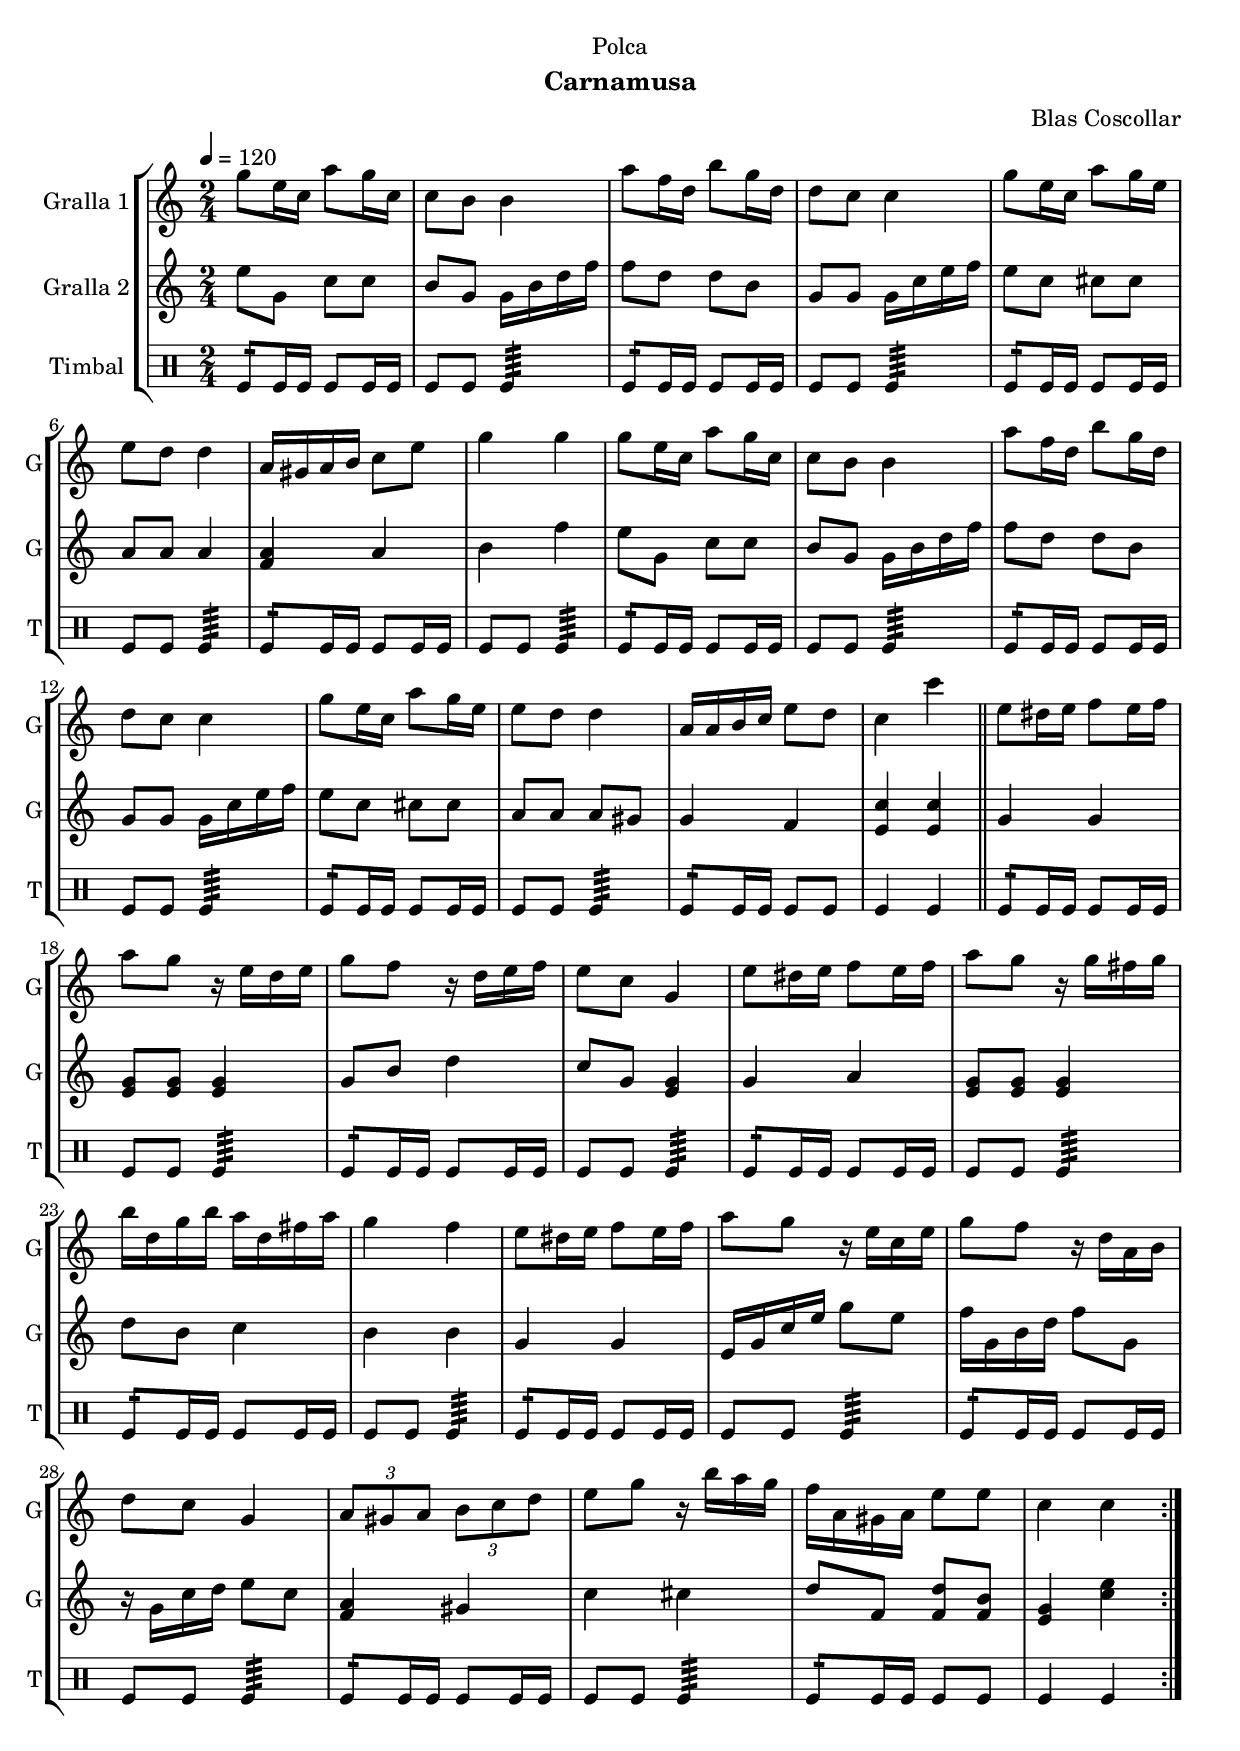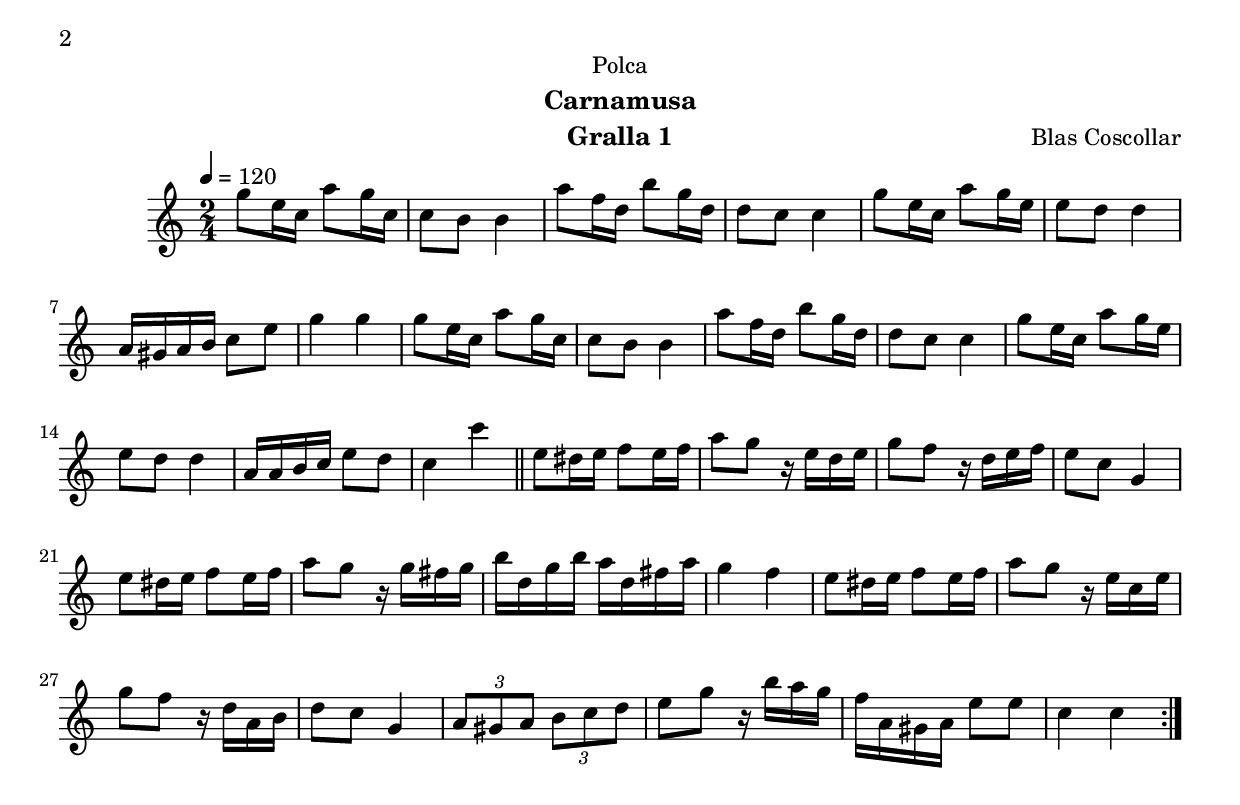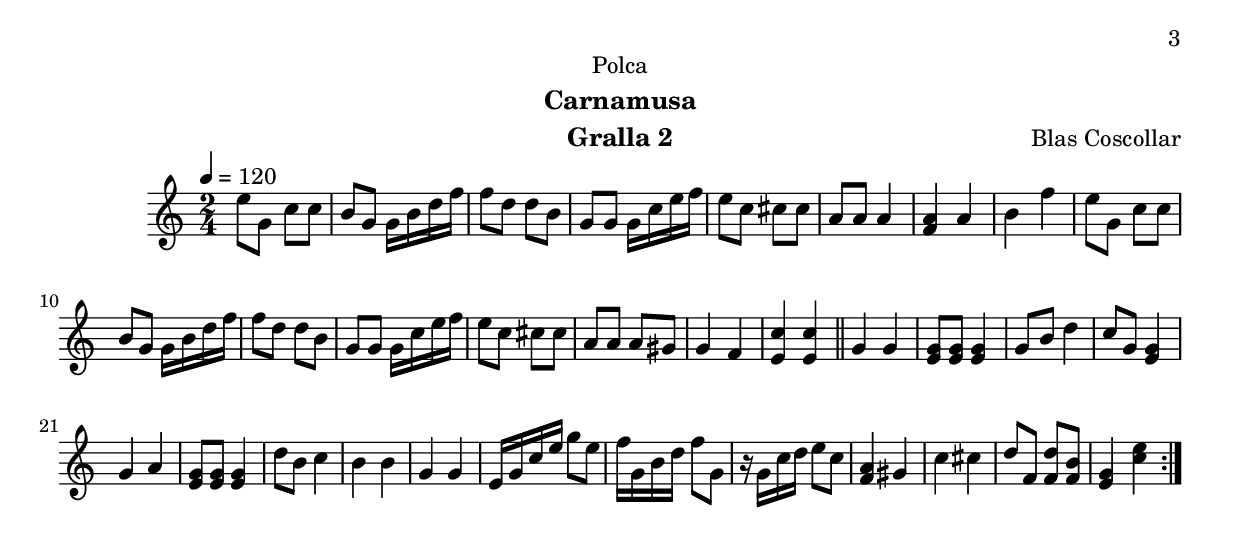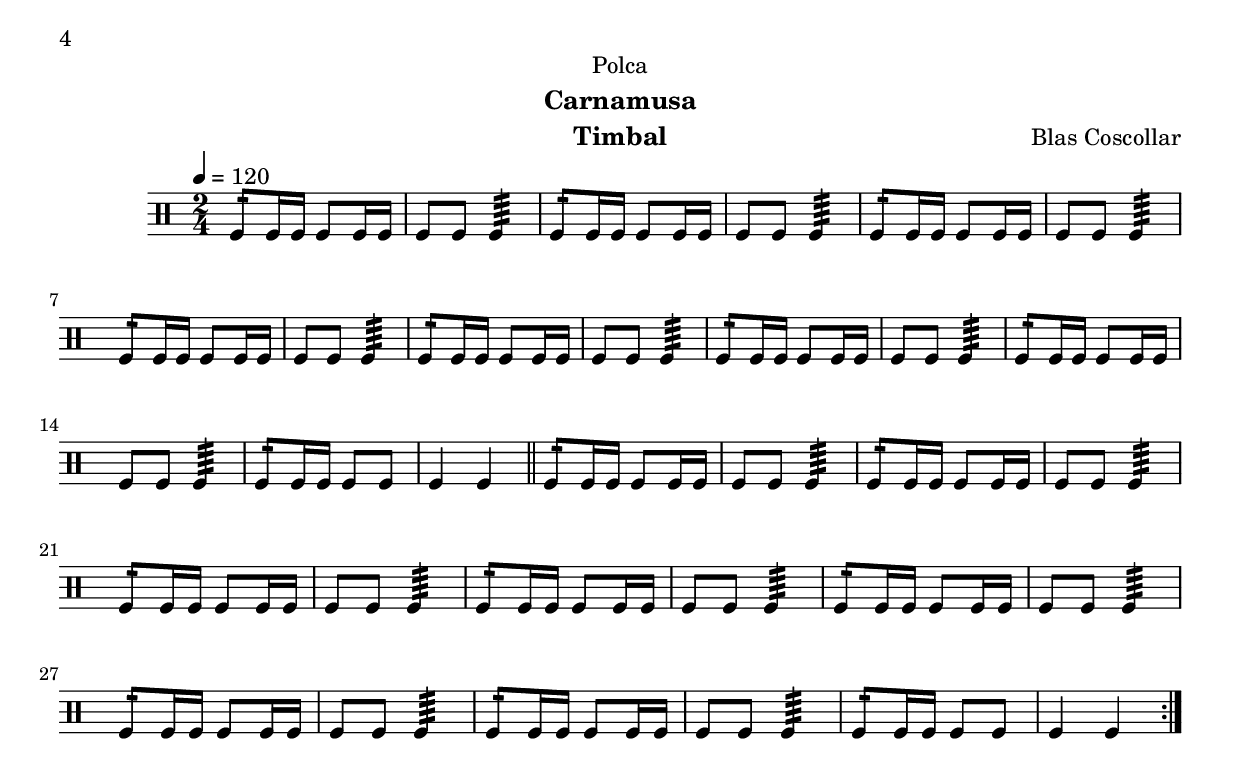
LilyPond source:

\version "2.16.2"

\header {
  dedication="Polca"
  title=""
  subtitle="Carnamusa"
  subsubtitle=""
  poet=""
  meter=""
  piece=""
  composer="Blas Coscollar"
  arranger=""
  opus=""
  instrument=""
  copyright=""
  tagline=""
}

liniaroAa =
\relative g''
{
  \tempo 4=120
  \clef treble
  \key c \major
  \time 2/4
  \repeat volta 2 { g8 e16 c a'8 g16 c,  |
  c8 b b4  |
  a'8 f16 d b'8 g16 d  |
  d8 c c4  |
  %05
  g'8 e16 c a'8 g16 e  |
  e8 d d4  |
  a16 gis a b c8 e  |
  g4 g  |
  g8 e16 c a'8 g16 c,  |
  %10
  c8 b b4  |
  a'8 f16 d b'8 g16 d  |
  d8 c c4  |
  g'8 e16 c a'8 g16 e  |
  e8 d d4  |
  %15
  a16 a b c e8 d  |
  c4 c'  \bar "||"
  e,8 dis16 e f8 e16 f  |
  a8 g r16 e d e  |
  g8 f r16 d e f  |
  %20
  e8 c g4  |
  e'8 dis16 e f8 e16 f  |
  a8 g r16 g fis g  |
  b16 d, g b a d, fis a  |
  g4 f  |
  %25
  e8 dis16 e f8 e16 f  |
  a8 g r16 e c e  |
  g8 f r16 d a b  |
  d8 c g4  |
  \times 2/3 { a8 gis a } \times 2/3 { b c d }  |
  %30
  e8 g r16 b a g  |
  f16 a, gis a e'8 e  |
  c4 c  | }
}

liniaroAb =
\relative e''
{
  \tempo 4=120
  \clef treble
  \key c \major
  \time 2/4
  \repeat volta 2 { e8 g, c c  |
  b8 g g16 b d f  |
  f8 d d b  |
  g8 g g16 c e f  |
  %05
  e8 c cis cis  |
  a8 a a4  |
  <f a>4 a  |
  b4 f'  |
  e8 g, c c  |
  %10
  b8 g g16 b d f  |
  f8 d d b  |
  g8 g g16 c e f  |
  e8 c cis cis  |
  a8 a a gis  |
  %15
  g4 f  |
  <e c'>4 <e c'>  \bar "||"
  g4 g  |
  <e g>8 <e g> <e g>4  |
  g8 b d4  |
  %20
  c8 g <e g>4  |
  g4 a  |
  <e g>8 <e g> <e g>4  |
  d'8 b c4  |
  b4 b  |
  %25
  g4 g  |
  e16 g c e g8 e  |
  f16 g, b d f8 g,  |
  r16 g c d e8 c  |
  <f, a>4 gis  |
  %30
  c4 cis  |
  d8 f, <f d'> <f b>  |
  <e g>4 <c' e>  | }
}

liniaroAc =
\drummode
{
  \tempo 4=120
  \time 2/4
  \repeat volta 2 { tomfl8:16 tomfl16 tomfl tomfl8 tomfl16 tomfl  |
  tomfl8 tomfl tomfl4:64  |
  tomfl8:16 tomfl16 tomfl tomfl8 tomfl16 tomfl  |
  tomfl8 tomfl tomfl4:64  |
  %05
  tomfl8:16 tomfl16 tomfl tomfl8 tomfl16 tomfl  |
  tomfl8 tomfl tomfl4:64  |
  tomfl8:16 tomfl16 tomfl tomfl8 tomfl16 tomfl  |
  tomfl8 tomfl tomfl4:64  |
  tomfl8:16 tomfl16 tomfl tomfl8 tomfl16 tomfl  |
  %10
  tomfl8 tomfl tomfl4:64  |
  tomfl8:16 tomfl16 tomfl tomfl8 tomfl16 tomfl  |
  tomfl8 tomfl tomfl4:64  |
  tomfl8:16 tomfl16 tomfl tomfl8 tomfl16 tomfl  |
  tomfl8 tomfl tomfl4:64  |
  %15
  tomfl8:16 tomfl16 tomfl tomfl8 tomfl  |
  tomfl4 tomfl  \bar "||"
  tomfl8:16 tomfl16 tomfl tomfl8 tomfl16 tomfl  |
  tomfl8 tomfl tomfl4:64  |
  tomfl8:16 tomfl16 tomfl tomfl8 tomfl16 tomfl  |
  %20
  tomfl8 tomfl tomfl4:64  |
  tomfl8:16 tomfl16 tomfl tomfl8 tomfl16 tomfl  |
  tomfl8 tomfl tomfl4:64  |
  tomfl8:16 tomfl16 tomfl tomfl8 tomfl16 tomfl  |
  tomfl8 tomfl tomfl4:64  |
  %25
  tomfl8:16 tomfl16 tomfl tomfl8 tomfl16 tomfl  |
  tomfl8 tomfl tomfl4:64  |
  tomfl8:16 tomfl16 tomfl tomfl8 tomfl16 tomfl  |
  tomfl8 tomfl tomfl4:64  |
  tomfl8:16 tomfl16 tomfl tomfl8 tomfl16 tomfl  |
  %30
  tomfl8 tomfl tomfl4:64  |
  tomfl8:16 tomfl16 tomfl tomfl8 tomfl  |
  tomfl4 tomfl  | }
}

\bookpart {
  \score {
    \new StaffGroup {
      \override Score.RehearsalMark #'self-alignment-X = #LEFT
      <<
        \new Staff \with {instrumentName = #"Gralla 1" shortInstrumentName = #"G"} \liniaroAa
        \new Staff \with {instrumentName = #"Gralla 2" shortInstrumentName = #"G"} \liniaroAb
        \new DrumStaff \with {instrumentName = #"Timbal" shortInstrumentName = #"T"} \liniaroAc
      >>
    }
    \layout {}
  }
  \score { \unfoldRepeats
    \new StaffGroup {
      \override Score.RehearsalMark #'self-alignment-X = #LEFT
      <<
        \new Staff \with {instrumentName = #"Gralla 1" shortInstrumentName = #"G"} \liniaroAa
        \new Staff \with {instrumentName = #"Gralla 2" shortInstrumentName = #"G"} \liniaroAb
        \new DrumStaff \with {instrumentName = #"Timbal" shortInstrumentName = #"T"} \liniaroAc
      >>
    }
    \midi {
      \set Staff.midiInstrument = "oboe"
      \set DrumStaff.midiInstrument = "drums"
    }
  }
}

\bookpart {
  \header {instrument="Gralla 1"}
  \score {
    \new StaffGroup {
      \override Score.RehearsalMark #'self-alignment-X = #LEFT
      <<
        \new Staff \liniaroAa
      >>
    }
    \layout {}
  }
  \score { \unfoldRepeats
    \new StaffGroup {
      \override Score.RehearsalMark #'self-alignment-X = #LEFT
      <<
        \new Staff \liniaroAa
      >>
    }
    \midi {
      \set Staff.midiInstrument = "oboe"
      \set DrumStaff.midiInstrument = "drums"
    }
  }
}

\bookpart {
  \header {instrument="Gralla 2"}
  \score {
    \new StaffGroup {
      \override Score.RehearsalMark #'self-alignment-X = #LEFT
      <<
        \new Staff \liniaroAb
      >>
    }
    \layout {}
  }
  \score { \unfoldRepeats
    \new StaffGroup {
      \override Score.RehearsalMark #'self-alignment-X = #LEFT
      <<
        \new Staff \liniaroAb
      >>
    }
    \midi {
      \set Staff.midiInstrument = "oboe"
      \set DrumStaff.midiInstrument = "drums"
    }
  }
}

\bookpart {
  \header {instrument="Timbal"}
  \score {
    \new StaffGroup {
      \override Score.RehearsalMark #'self-alignment-X = #LEFT
      <<
        \new DrumStaff \liniaroAc
      >>
    }
    \layout {}
  }
  \score { \unfoldRepeats
    \new StaffGroup {
      \override Score.RehearsalMark #'self-alignment-X = #LEFT
      <<
        \new DrumStaff \liniaroAc
      >>
    }
    \midi {
      \set Staff.midiInstrument = "oboe"
      \set DrumStaff.midiInstrument = "drums"
    }
  }
}

